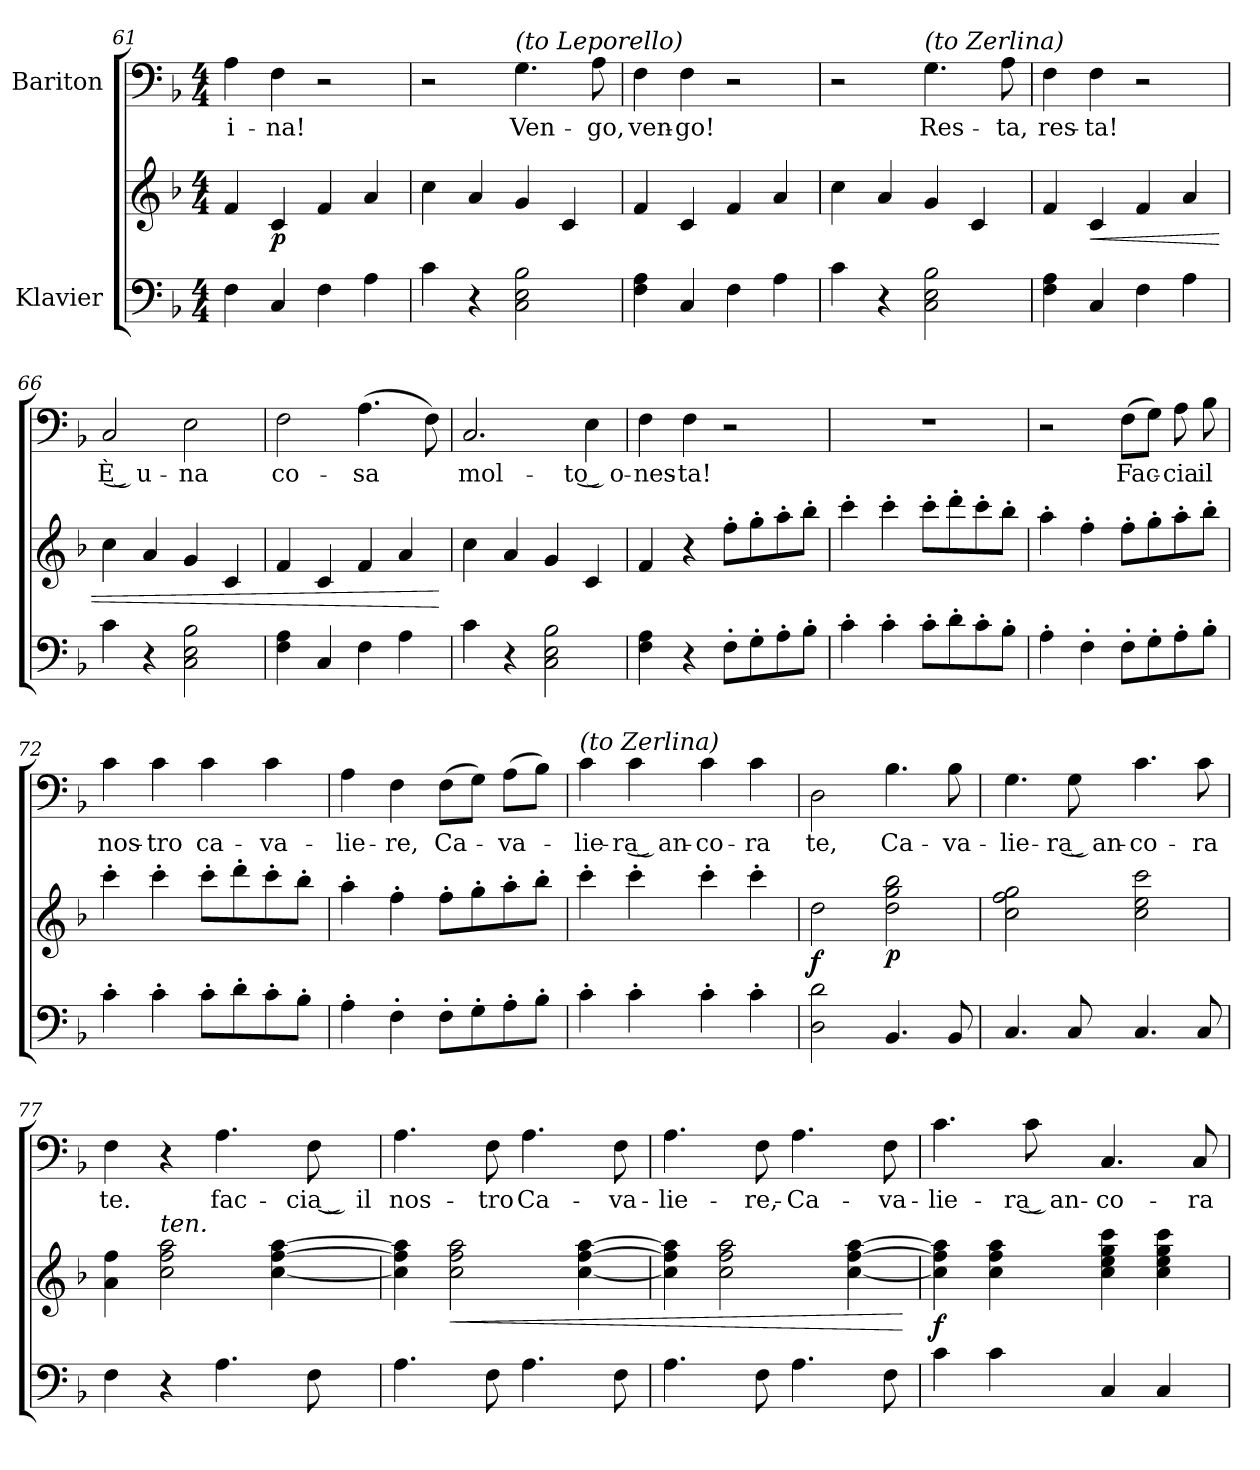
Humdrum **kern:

**kern	**kern	**dynam	**kern	**text
*part2	*part2	*part2	*part1	*part1
*staff3	*staff2	*staff2/3	*staff1	*staff1
*I"Klavier	*	*	*I"Bariton	*
*clefF4	*clefG2	*	*clefF4	*
*k[b-]	*k[b-]	*	*k[b-]	*
*M4/4	*M4/4	*	*M4/4	*
=61	=61	=61	=61	=61
4F\	4f/	.	4A\	-i-
!	!	!LO:DY:b	!	!
4C/	4c/	p	4F\	-na!
4F\	4f/	.	2r	.
4A\	4a/	.	.	.
=62	=62	=62	=62	=62
4c\	4cc\	.	2r	.
4r	4a/	.	.	.
!	!	!	!LO:TX:a:i:t=(to Leporello)	!
2C\ 2E\ 2B-\	4g/	.	4.G\	Ven-
.	4c/	.	.	.
.	.	.	8A\	-go,
=63	=63	=63	=63	=63
4F\ 4A\	4f/	.	4F\	ven-
4C/	4c/	.	4F\	-go!
4F\	4f/	.	2r	.
4A\	4a/	.	.	.
=64	=64	=64	=64	=64
4c\	4cc\	.	2r	.
4r	4a/	.	.	.
!	!	!	!LO:TX:a:i:t=(to Zerlina)	!
2C\ 2E\ 2B-\	4g/	.	4.G\	Res-
.	4c/	.	.	.
.	.	.	8A\	-ta,
=65	=65	=65	=65	=65
4F\ 4A\	4f/	.	4F\	res-
!	!	!LO:HP:b	!	!
4C/	4c/	<	4F\	-ta!
4F\	4f/	.	2r	.
4A\	4a/	.	.	.
!!LO:LB:g=z
=66	=66	=66	=66	=66
4c\	4cc\	.	2C/	È͜ u-
4r	4a/	.	.	.
2C\ 2E\ 2B-\	4g/	.	2E\	-na
.	4c/	.	.	.
=67	=67	=67	=67	=67
4F\ 4A\	4f/	.	2F\	co-
4C/	4c/	.	.	.
4F\	4f/	.	(4.A\	-sa
4A\	4a/	.	.	.
.	.	.	8F\)	.
.	.	[	.	.
=68	=68	=68	=68	=68
4c\	4cc\	.	2.C/	mol-
4r	4a/	.	.	.
2C\ 2E\ 2B-\	4g/	.	.	.
.	4c/	.	4E\	-to͜ o-
=69	=69	=69	=69	=69
4F\ 4A\	4f/	.	4F\	-nes-
4r	4r	.	4F\	-ta!
8F'\L	8ff'\L	.	2r	.
8G'\	8gg'\	.	.	.
8A'\	8aa'\	.	.	.
8B-'\J	8bb-'\J	.	.	.
=70	=70	=70	=70	=70
4c'\	4ccc'\	.	1r	.
4c'\	4ccc'\	.	.	.
8c'\L	8ccc'\L	.	.	.
8d'\	8ddd'\	.	.	.
8c'\	8ccc'\	.	.	.
8B-'\J	8bb-'\J	.	.	.
=71	=71	=71	=71	=71
4A'\	4aa'\	.	2r	.
4F'\	4ff'\	.	.	.
8F'\L	8ff'\L	.	(8F\L	Fac-
8G'\	8gg'\	.	8G\J)	.
8A'\	8aa'\	.	8A\	-cia
8B-'\J	8bb-'\J	.	8B-\	il
!!LO:PB:g=z
=72	=72	=72	=72	=72
4c'\	4ccc'\	.	4c\	nos-
4c'\	4ccc'\	.	4c\	-tro
8c'\L	8ccc'\L	.	4c\	ca-
8d'\	8ddd'\	.	.	.
8c'\	8ccc'\	.	4c\	-va-
8B-'\J	8bb-'\J	.	.	.
=73	=73	=73	=73	=73
4A'\	4aa'\	.	4A\	-lie-
4F'\	4ff'\	.	4F\	-re,
8F'\L	8ff'\L	.	(8F\L	Ca-
8G'\	8gg'\	.	8G\J)	.
8A'\	8aa'\	.	(8A\L	-va-
8B-'\J	8bb-'\J	.	8B-\J)	.
=74	=74	=74	=74	=74
!	!	!	!LO:TX:a:i:t=(to Zerlina)	!
4c'\	4ccc'\	.	4c\	-lie-
4c'\	4ccc'\	.	4c\	-ra͜ an-
4c'\	4ccc'\	.	4c\	-co-
4c'\	4ccc'\	.	4c\	-ra
=75	=75	=75	=75	=75
!	!	!LO:DY:b	!	!
2D\ 2d\	2dd\	f	2D\	te,
!	!	!LO:DY:b	!	!
4.BB-/	2dd\ 2gg\ 2bb-\	p	4.B-\	Ca-
8BB-/	.	.	8B-\	-va-
=76	=76	=76	=76	=76
4.C/	2cc\ 2ff\ 2gg\	.	4.G\	-lie-
8C/	.	.	8G\	-ra͜ an-
4.C/	2cc\ 2ee\ 2ccc\	.	4.c\	-co-
8C/	.	.	8c\	-ra
=77	=77	=77	=77	=77
4F\	4a\ 4ff\	.	4F\	te.
!	!LO:TX:a:i:t=ten.	!	!	!
4r	2cc\ 2ff\ 2aa\	.	4r	.
4.A\	.	.	4.A\	fac-
.	[4cc\ [4ff\ [4aa\	.	.	.
8F\	.	.	8F\	-cia ͜ il
!!LO:LB:g=z
=78	=78	=78	=78	=78
4.A\	4cc\] 4ff\] 4aa\]	.	4.A\	nos-
!	!	!LO:HP:b	!	!
.	2cc\ 2ff\ 2aa\	<	.	.
8F\	.	.	8F\	-tro
4.A\	.	.	4.A\	Ca-
.	[4cc\ [4ff\ [4aa\	.	.	.
8F\	.	.	8F\	-va-
=79	=79	=79	=79	=79
4.A\	4cc\] 4ff\] 4aa\]	.	4.A\	-lie-
.	2cc\ 2ff\ 2aa\	.	.	.
8F\	.	.	8F\	-re,-
4.A\	.	.	4.A\	Ca-
.	[4cc\ [4ff\ [4aa\	.	.	.
8F\	.	.	8F\	-va-
.	.	[	.	.
=80	=80	=80	=80	=80
!	!	!LO:DY:b	!	!
4c\	4cc\] 4ff\] 4aa\]	f	4.c\	-lie-
4c\	4cc\ 4ff\ 4aa\	.	.	.
.	.	.	8c\	-ra͜ an-
4C/	4cc\ 4ee\ 4gg\ 4ccc\	.	4.C/	-co-
4C/	4cc\ 4ee\ 4gg\ 4ccc\	.	.	.
.	.	.	8C/	-ra
=	=	=	=	=
*-	*-	*-	*-	*-
